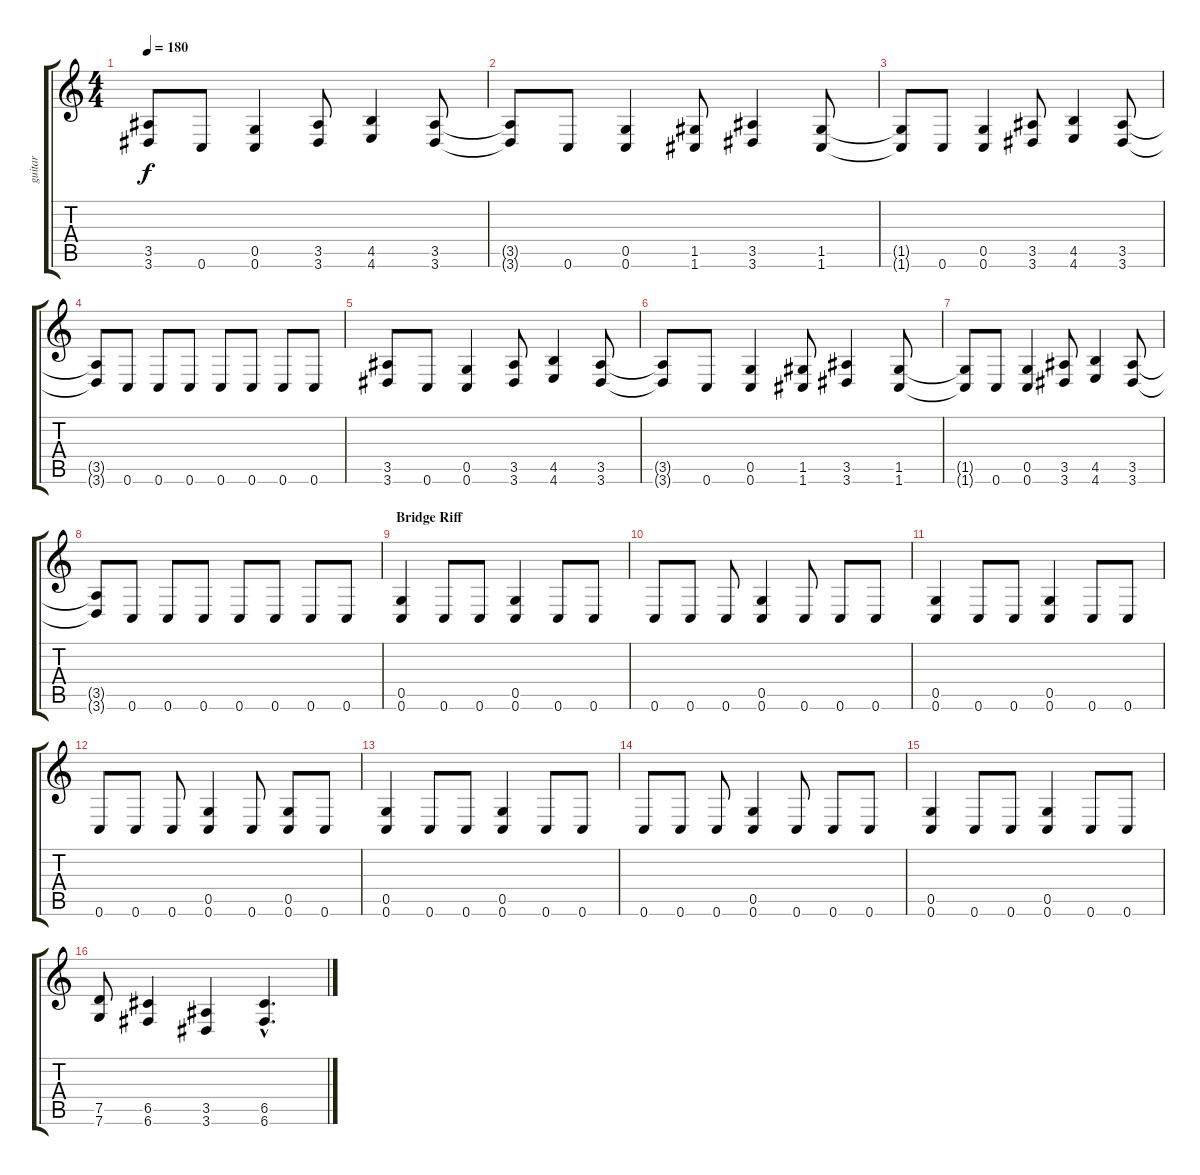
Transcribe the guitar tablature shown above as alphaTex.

\track ("guitar" "guitar") {instrument distortionguitar}
\staff {score tabs}
\tuning (D4 A3 F3 C3 G2 C2) {hide}
\ts (4 4)
\tempo 180
\clef g2
\ks c
(3.5 3.6).8{dy f} 0.6.8 (0.5 0.6).4 (3.5 3.6).8 (4.5 4.6).4 (3.5 3.6).8 |
(3.5{t} 3.6{t}).8 0.6.8 (0.5 0.6).4 (1.5 1.6).8 (3.5 3.6).4 (1.5 1.6).8 |
(1.5{t} 1.6{t}).8 0.6.8 (0.5 0.6).4 (3.5 3.6).8 (4.5 4.6).4 (3.5 3.6).8 |
(3.5{t} 3.6{t}).8 0.6.8 0.6.8 0.6.8 0.6.8 0.6.8 0.6.8 0.6.8 |
(3.5 3.6).8 0.6.8 (0.5 0.6).4 (3.5 3.6).8 (4.5 4.6).4 (3.5 3.6).8 |
(3.5{t} 3.6{t}).8 0.6.8 (0.5 0.6).4 (1.5 1.6).8 (3.5 3.6).4 (1.5 1.6).8 |
(1.5{t} 1.6{t}).8 0.6.8 (0.5 0.6).4 (3.5 3.6).8 (4.5 4.6).4 (3.5 3.6).8 |
(3.5{t} 3.6{t}).8 0.6.8 0.6.8 0.6.8 0.6.8 0.6.8 0.6.8 0.6.8 |
\section ("" "Bridge Riff")
(0.5 0.6).4{balance 8} 0.6.8 0.6.8 (0.5 0.6).4 0.6.8 0.6.8 |
0.6.8 0.6.8 0.6.8 (0.5 0.6).4 0.6.8 0.6.8 0.6.8 |
(0.5 0.6).4 0.6.8 0.6.8 (0.5 0.6).4 0.6.8 0.6.8 |
0.6.8 0.6.8 0.6.8 (0.5 0.6).4 0.6.8 (0.5 0.6).8 0.6.8 |
(0.5 0.6).4 0.6.8 0.6.8 (0.5 0.6).4 0.6.8 0.6.8 |
0.6.8 0.6.8 0.6.8 (0.5 0.6).4 0.6.8 0.6.8 0.6.8 |
(0.5 0.6).4 0.6.8 0.6.8 (0.5 0.6).4 0.6.8 0.6.8 |
(7.5 7.6).8{balance 0} (6.5 6.6).4 (3.5 3.6).4 (6.5{hac} 6.6{hac}).4{d}
